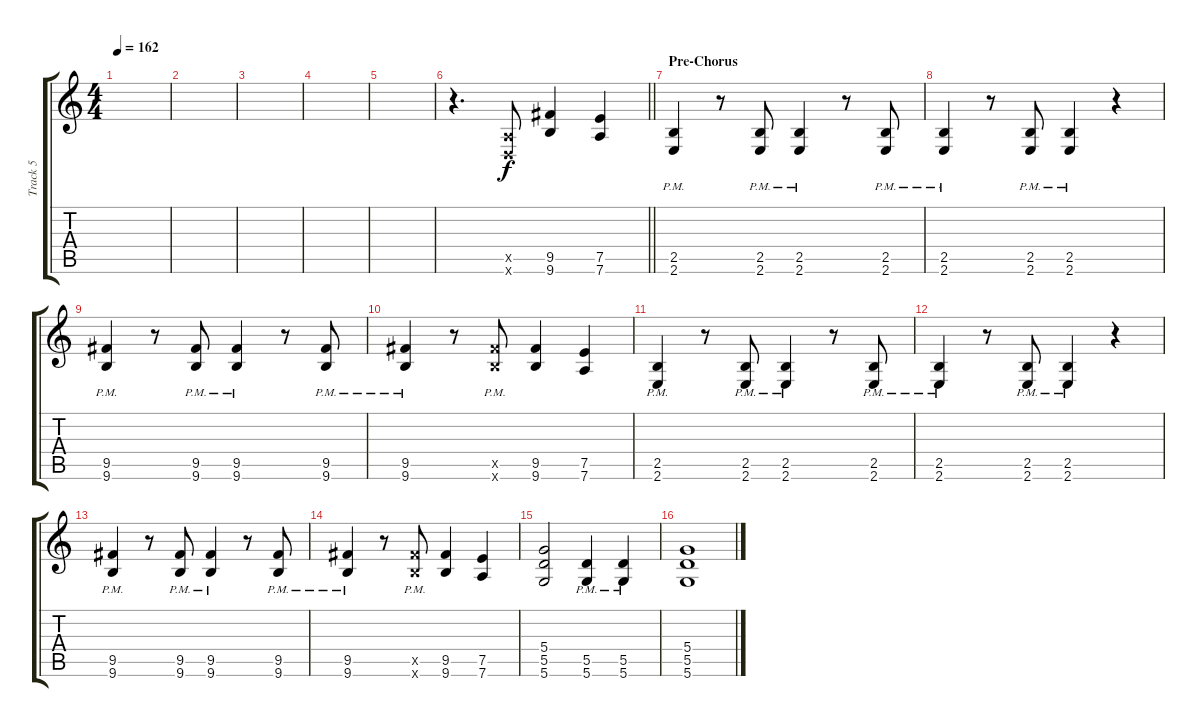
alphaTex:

\track ("Track 5" "Track 5") {instrument distortionguitar}
\staff {score tabs}
\tuning (E4 B3 G3 D3 A2 D2) {hide}
\ts (4 4)
\tempo 162
\clef g2
\ks c
|
|
|
|
|
\barLineRight lightlight
r.4{d} (0.5{x} 0.6{x}).8 (9.5 9.6).4 (7.5 7.6).4 |
\section ("" "Pre-Chorus")
(2.5{pm} 2.6{pm}).4 r.8 (2.5{pm} 2.6{pm}).8 (2.5{pm} 2.6{pm}).4 r.8 (2.5{pm} 2.6{pm}).8 |
(2.5{pm} 2.6{pm}).4 r.8 (2.5{pm} 2.6{pm}).8 (2.5{pm} 2.6{pm}).4 r.4 |
(9.5{pm} 9.6{pm}).4 r.8 (9.5{pm} 9.6{pm}).8 (9.5{pm} 9.6{pm}).4 r.8 (9.5{pm} 9.6{pm}).8 |
(9.5{pm} 9.6{pm}).4 r.8 (9.5{pm x} 9.6{pm x}).8 (9.5 9.6).4 (7.5 7.6).4 |
(2.5{pm} 2.6{pm}).4 r.8 (2.5{pm} 2.6{pm}).8 (2.5{pm} 2.6{pm}).4 r.8 (2.5{pm} 2.6{pm}).8 |
(2.5{pm} 2.6{pm}).4 r.8 (2.5{pm} 2.6{pm}).8 (2.5{pm} 2.6{pm}).4 r.4 |
(9.5{pm} 9.6{pm}).4 r.8 (9.5{pm} 9.6{pm}).8 (9.5{pm} 9.6{pm}).4 r.8 (9.5{pm} 9.6{pm}).8 |
(9.5{pm} 9.6{pm}).4 r.8 (9.5{pm x} 9.6{pm x}).8 (9.5 9.6).4 (7.5 7.6).4 |
(5.4 5.5 5.6).2 (5.5{pm} 5.6{pm}).4 (5.5{pm} 5.6{pm}).4 |
(5.4 5.5 5.6).1
